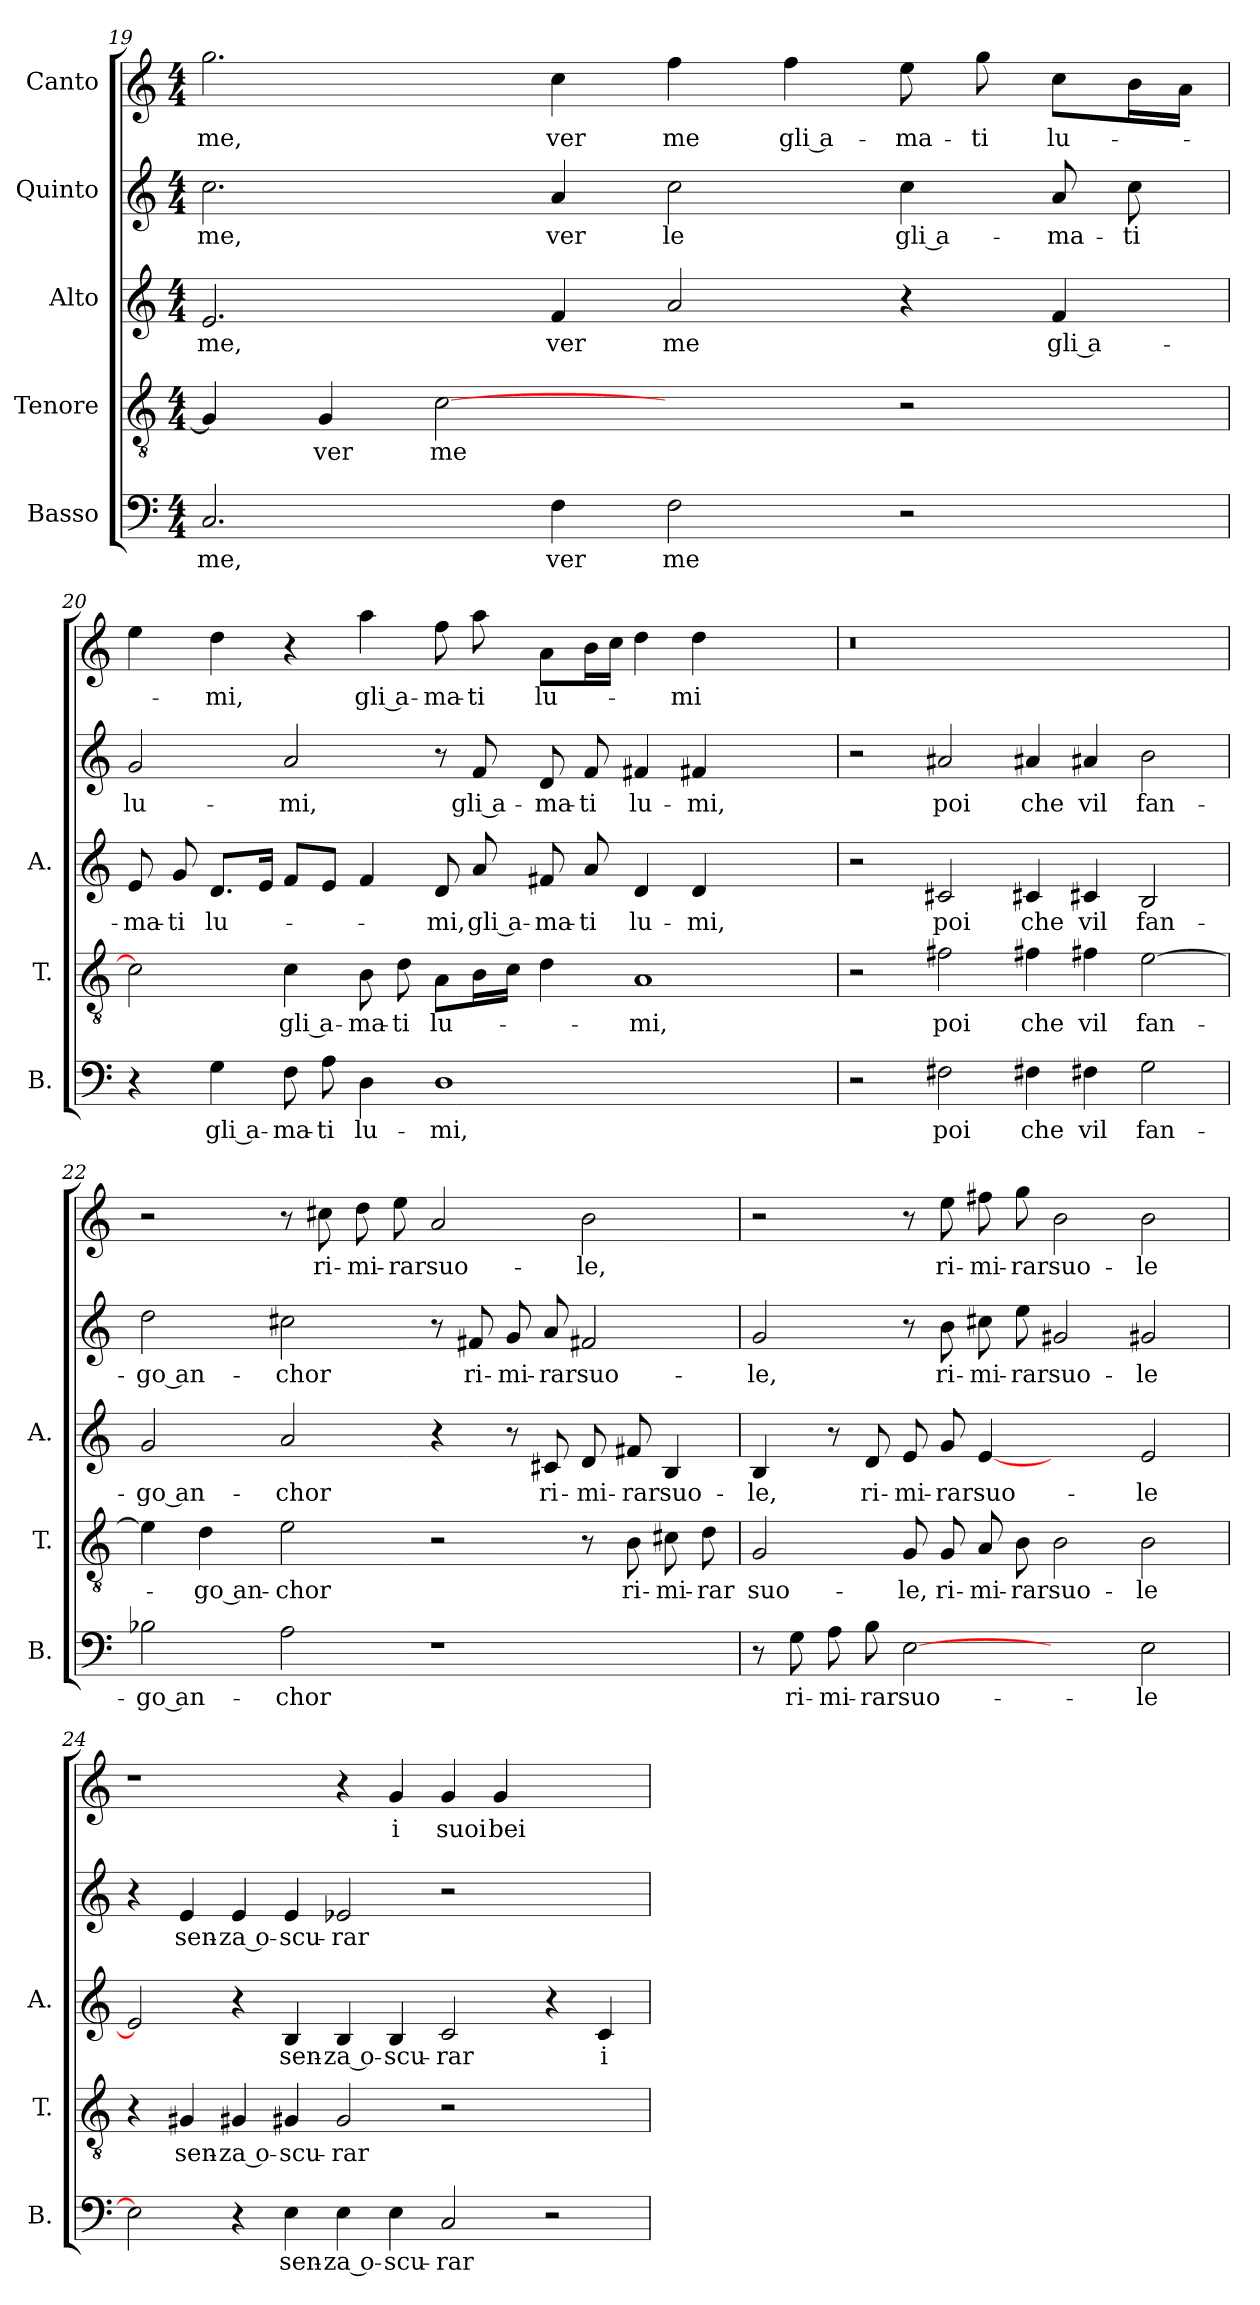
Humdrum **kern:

**kern	**text	**kern	**text	**kern	**text	**kern	**text	**kern	**text
*part5	*part5	*part4	*part4	*part3	*part3	*part2	*part2	*part1	*part1
*staff5	*staff5	*staff4	*staff4	*staff3	*staff3	*staff2	*staff2	*staff1	*staff1
*I"Basso	*	*I"Tenore	*	*I"Alto	*	*I"Quinto	*	*I"Canto	*
*I'B.	*	*I'T.	*	*I'A.	*	*	*	*	*
*clefF4	*	*clefGv2	*	*clefG2	*	*clefG2	*	*clefG2	*
*k[]	*	*k[]	*	*k[]	*	*k[]	*	*k[]	*
*C:	*	*C:	*	*C:	*	*C:	*	*C:	*
*M4/4	*	*M4/4	*	*M4/4	*	*M4/4	*	*M4/4	*
=19	=19	=19	=19	=19	=19	=19	=19	=19	=19
2.C/	me,	4G/]	.	2.e/	me,	2.cc\	me,	2.gg\	me,
.	.	4G/	ver	.	.	.	.	.	.
.	.	[2c\	me	.	.	.	.	.	.
4F\	ver	.	.	4f/	ver	4a/	ver	4cc\	ver
2F\	me	2ryy	.	2a/	me	2cc\	le	4ff\	me
.	.	.	.	.	.	.	.	4ff\	gli a-
2r	.	2r	.	4r	.	4cc\	gli a-	8ee\	-ma-
.	.	.	.	.	.	.	.	8gg\	-ti
.	.	.	.	4f/	gli a-	8a/	-ma-	8cc\L	lu-
.	.	.	.	.	.	8cc\	-ti	16b\L	.
.	.	.	.	.	.	.	.	16a\JJ	.
=20	=20	=20	=20	=20	=20	=20	=20	=20	=20
4r	.	2c\]	.	8e/	-ma-	2g/	lu-	4ee\	.
.	.	.	.	8g/	-ti	.	.	.	.
4G\	gli a-	.	.	8.d/L	lu-	.	.	4dd\	-mi,
.	.	.	.	16e/Jk	.	.	.	.	.
8F\	-ma-	4c\	gli a-	8f/L	.	2a/	-mi,	4r	.
8A\	-ti	.	.	8e/J	.	.	.	.	.
4D\	lu-	8B\	-ma-	4f/	.	.	.	4aa\	gli a-
.	.	8d\	-ti	.	.	.	.	.	.
1D\	-mi,	8A\L	lu-	8d/	-mi,	8r	.	8ff\	-ma-
.	.	16B\L	.	8a/	gli a-	8f/	gli a-	8aa\	-ti
.	.	16c\JJ	.	.	.	.	.	.	.
.	.	4d\	.	8f#X/	-ma-	8d/	-ma-	8a\L	lu-
.	.	.	.	8a/	-ti	8f/	-ti	16b\L	.
.	.	.	.	.	.	.	.	16cc\JJ	.
.	.	1A/	-mi,	4d/	lu-	4f#X/	lu-	4dd\	.
.	.	.	.	4d/	-mi,	4f#X/	-mi,	4dd\	-mi
2ryy	.	.	.	2ryy	.	2ryy	.	2ryy	.
=21	=21	=21	=21	=21	=21	=21	=21	=21	=21
!	!	!	!	!	!	!	!	!LO:N:vis=0	!
2r	.	2r	.	2r	.	2r	.	1r	.
2F#X\	poi	2f#X\	poi	2c#X/	poi	2a#X/	poi	.	.
4F#X\	che	4f#X\	che	4c#X/	che	4a#X/	che	1ryy	.
4F#X\	vil	4f#X\	vil	4c#X/	vil	4a#X/	vil	.	.
2G\	fan-	[2e\	fan-	2B/	fan-	2b\	fan-	.	.
=22	=22	=22	=22	=22	=22	=22	=22	=22	=22
2B-X\	-go an-	4e\]	.	2g/	-go an-	2dd\	-go an-	2r	.
.	.	4d\	-go an-	.	.	.	.	.	.
2A\	-chor	2e\	-chor	2a/	-chor	2cc#X\	-chor	8r	.
.	.	.	.	.	.	.	.	8cc#X\	ri-
.	.	.	.	.	.	.	.	8dd\	-mi-
.	.	.	.	.	.	.	.	8ee\	-rar
1r	.	2r	.	4r	.	8r	.	2a/	suo-
.	.	.	.	.	.	8f#X/	ri-	.	.
.	.	.	.	8r	.	8g/	-mi-	.	.
.	.	.	.	8c#X/	ri-	8a/	-rar	.	.
.	.	8r	.	8d/	-mi-	2f#X/	suo-	2b\	-le,
.	.	8B\	ri-	8f#X/	-rar	.	.	.	.
.	.	8c#X\	-mi-	4B/	suo-	.	.	.	.
.	.	8d\	-rar	.	.	.	.	.	.
=23	=23	=23	=23	=23	=23	=23	=23	=23	=23
8r	.	2G/	suo-	4B/	-le,	2g/	-le,	2r	.
8G\	ri-	.	.	.	.	.	.	.	.
8A\	-mi-	.	.	8r	.	.	.	.	.
8B\	-rar	.	.	8d/	ri-	.	.	.	.
[2E\	suo-	8G/	-le,	8e/	-mi-	8r	.	8r	.
.	.	8G/	ri-	8g/	-rar	8b\	ri-	8ee\	ri-
.	.	8A/	-mi-	[4e/	suo-	8cc#X\	-mi-	8ff#X\	-mi-
.	.	8B\	-rar	.	.	8ee\	-rar	8gg\	-rar
2ryy	.	2B\	suo-	2ryy	.	2g#X/	suo-	2b\	suo-
2E\	-le	2B\	-le	2e/	-le	2g#X/	-le	2b\	-le
=24	=24	=24	=24	=24	=24	=24	=24	=24	=24
2E\]	.	4r	.	2e/]	.	4r	.	1r	.
.	.	4G#X/	sen-	.	.	4e/	sen-	.	.
4r	.	4G#X/	-za o-	4r	.	4e/	-za o-	.	.
4E\	sen-	4G#X/	-scu-	4B/	sen-	4e/	-scu-	.	.
4E\	-za o-	2G#/	-rar	4B/	-za o-	2e-X/	-rar	4r	.
4E\	-scu-	.	.	4B/	-scu-	.	.	4g/	i
2C/	-rar	2r	.	2c/	-rar	2r	.	4g/	suoi
.	.	.	.	.	.	.	.	4g/	bei
2r	.	2ryy	.	4r	.	2ryy	.	2ryy	.
.	.	.	.	4c/	i	.	.	.	.
=	=	=	=	=	=	=	=	=	=
*-	*-	*-	*-	*-	*-	*-	*-	*-	*-
